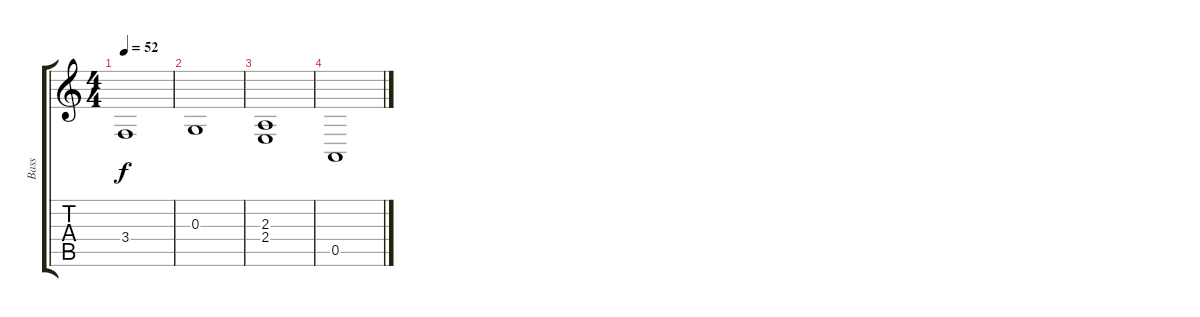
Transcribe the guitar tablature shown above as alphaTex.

\track ("Bass" "Bass") {instrument cello}
\staff {score tabs}
\tuning (E4 B3 G3 D3 A2 E2) {hide}
\ts (4 4)
\tempo 52
\clef g2
\ks c
3.4.1{dy f} |
0.3.1 |
(2.3 2.4).1 |
0.5.1
